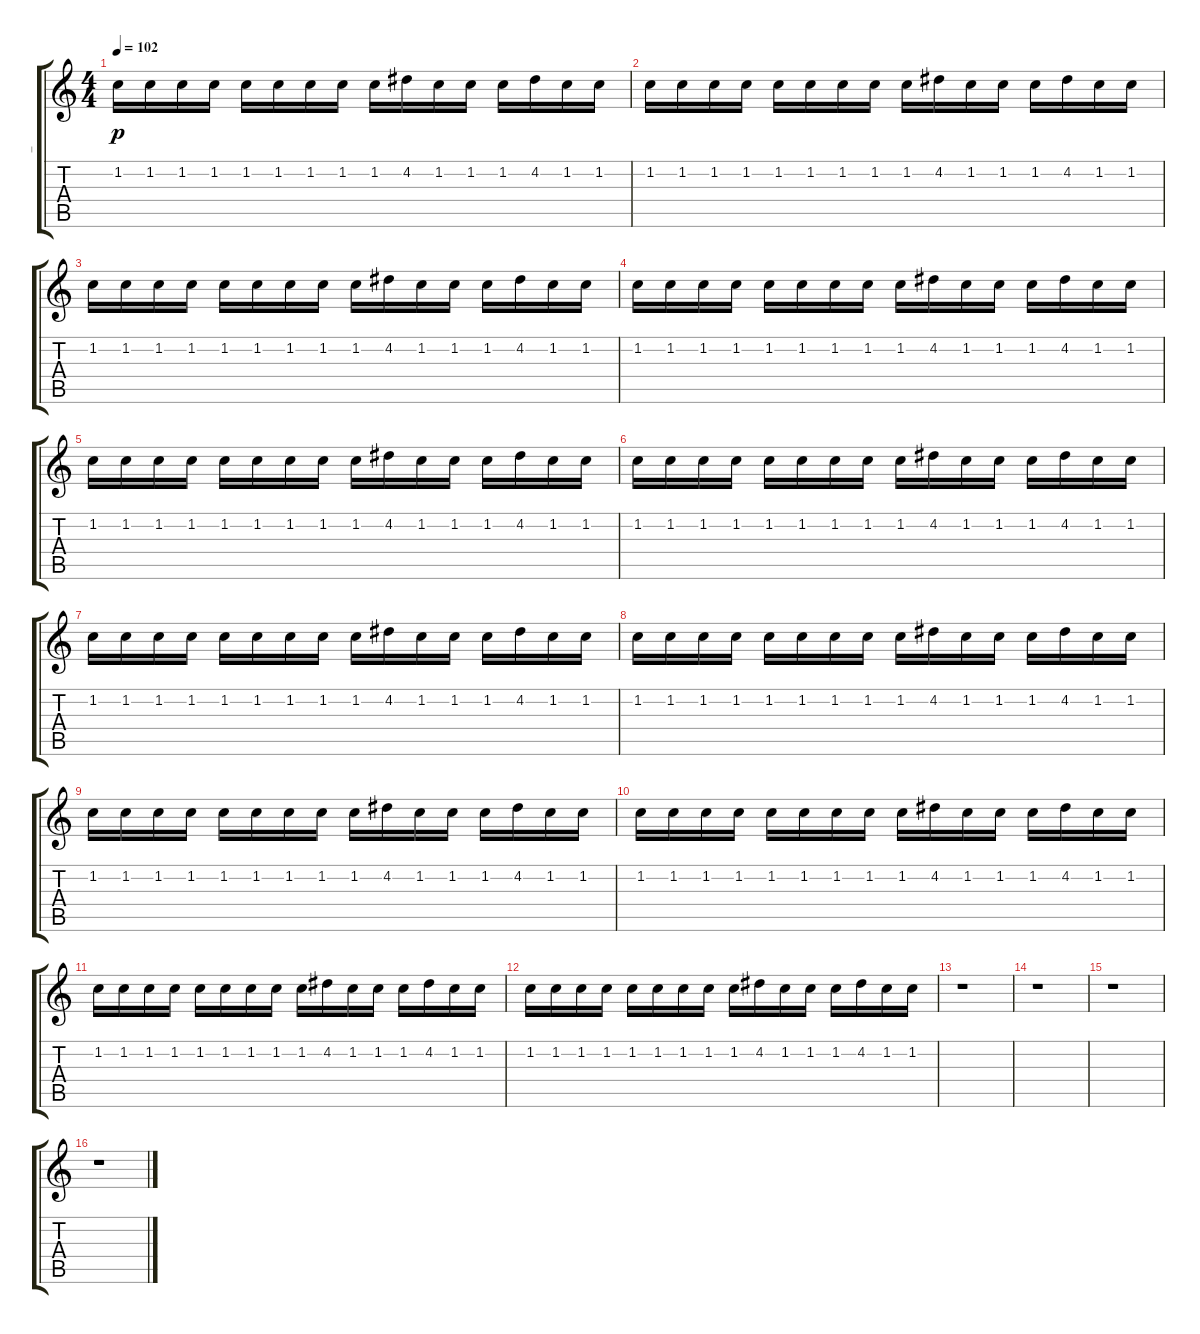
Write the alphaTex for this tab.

\track ("_" "_") {instrument synthbass1}
\staff {score tabs}
\tuning (E4 B3 G3 D3 A2 E2) {hide}
\ts (4 4)
\tempo 102
\clef g2
\ks c
1.2.16{dy p} 1.2.16 1.2.16 1.2.16 1.2.16 1.2.16 1.2.16 1.2.16 1.2.16 4.2.16 1.2.16 1.2.16 1.2.16 4.2.16 1.2.16 1.2.16 |
1.2.16 1.2.16 1.2.16 1.2.16 1.2.16 1.2.16 1.2.16 1.2.16 1.2.16 4.2.16 1.2.16 1.2.16 1.2.16 4.2.16 1.2.16 1.2.16 |
1.2.16 1.2.16 1.2.16 1.2.16 1.2.16 1.2.16 1.2.16 1.2.16 1.2.16 4.2.16 1.2.16 1.2.16 1.2.16 4.2.16 1.2.16 1.2.16 |
1.2.16 1.2.16 1.2.16 1.2.16 1.2.16 1.2.16 1.2.16 1.2.16 1.2.16 4.2.16 1.2.16 1.2.16 1.2.16 4.2.16 1.2.16 1.2.16 |
1.2.16 1.2.16 1.2.16 1.2.16 1.2.16 1.2.16 1.2.16 1.2.16 1.2.16 4.2.16 1.2.16 1.2.16 1.2.16 4.2.16 1.2.16 1.2.16 |
1.2.16 1.2.16 1.2.16 1.2.16 1.2.16 1.2.16 1.2.16 1.2.16 1.2.16 4.2.16 1.2.16 1.2.16 1.2.16 4.2.16 1.2.16 1.2.16 |
1.2.16 1.2.16 1.2.16 1.2.16 1.2.16 1.2.16 1.2.16 1.2.16 1.2.16 4.2.16 1.2.16 1.2.16 1.2.16 4.2.16 1.2.16 1.2.16 |
1.2.16 1.2.16 1.2.16 1.2.16 1.2.16 1.2.16 1.2.16 1.2.16 1.2.16 4.2.16 1.2.16 1.2.16 1.2.16 4.2.16 1.2.16 1.2.16 |
1.2.16 1.2.16 1.2.16 1.2.16 1.2.16 1.2.16 1.2.16 1.2.16 1.2.16 4.2.16 1.2.16 1.2.16 1.2.16 4.2.16 1.2.16 1.2.16 |
1.2.16 1.2.16 1.2.16 1.2.16 1.2.16 1.2.16 1.2.16 1.2.16 1.2.16 4.2.16 1.2.16 1.2.16 1.2.16 4.2.16 1.2.16 1.2.16 |
1.2.16 1.2.16 1.2.16 1.2.16 1.2.16 1.2.16 1.2.16 1.2.16 1.2.16 4.2.16 1.2.16 1.2.16 1.2.16 4.2.16 1.2.16 1.2.16 |
1.2.16 1.2.16 1.2.16 1.2.16 1.2.16 1.2.16 1.2.16 1.2.16 1.2.16 4.2.16 1.2.16 1.2.16 1.2.16 4.2.16 1.2.16 1.2.16 |
r.1 |
r.1 |
r.1 |
r.1
